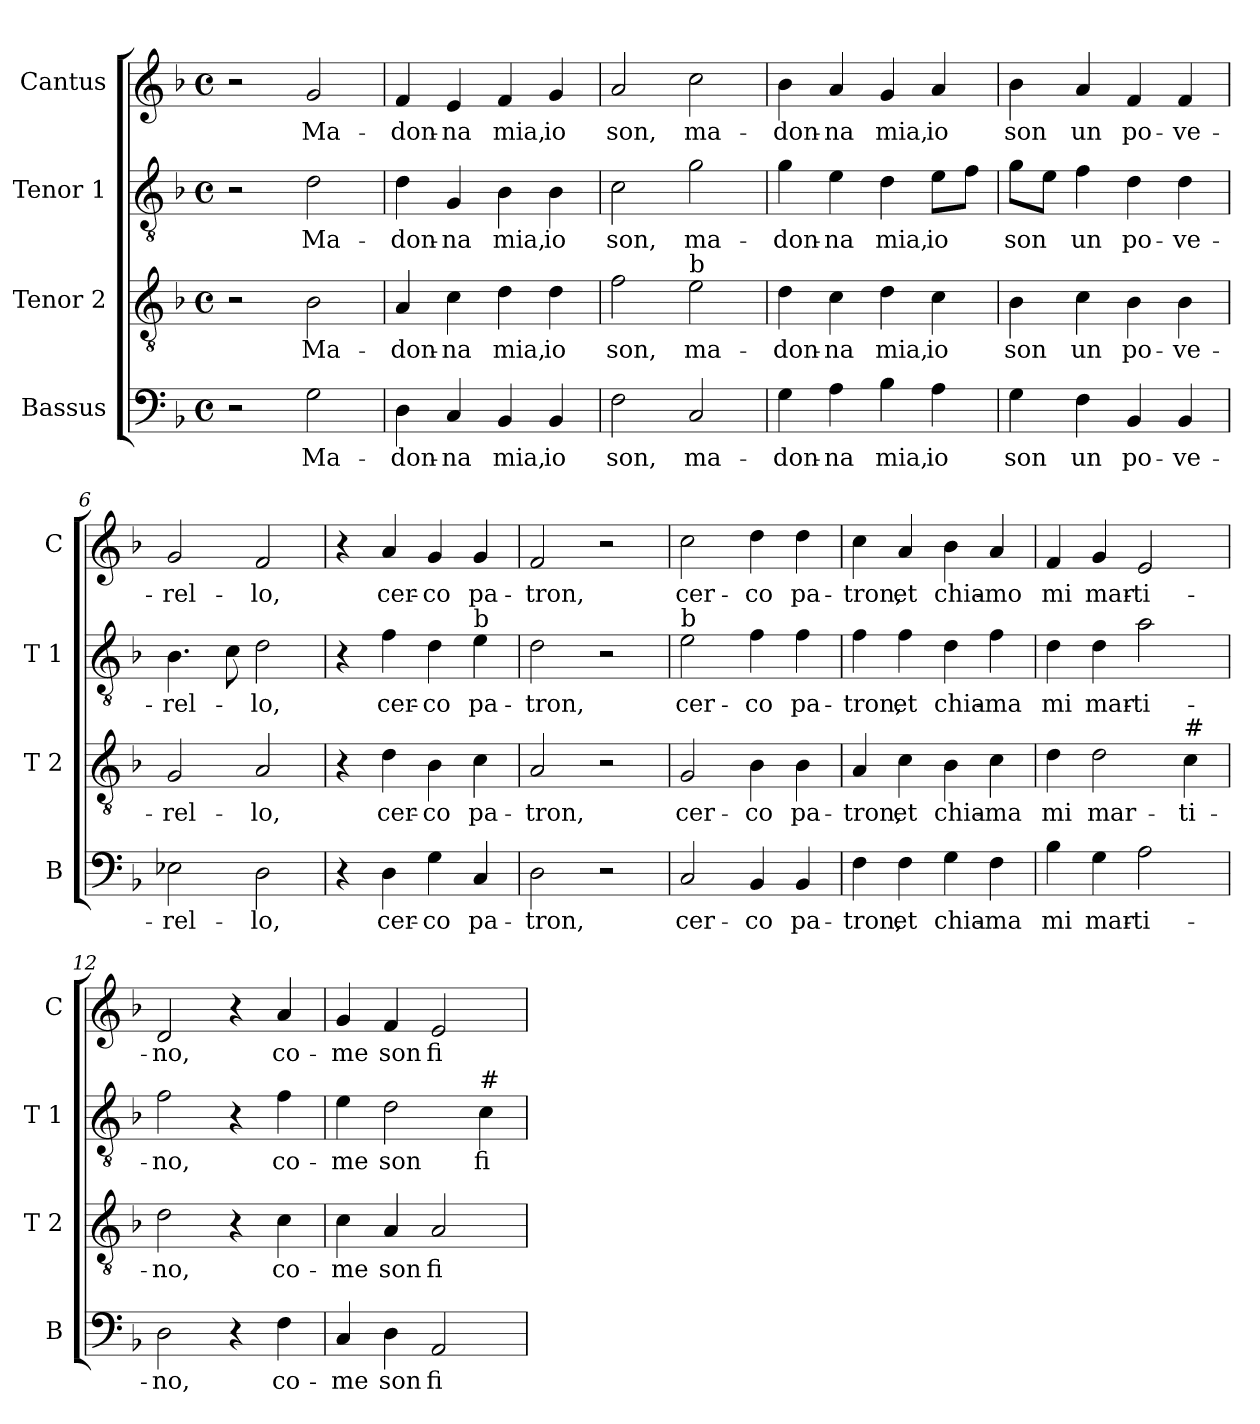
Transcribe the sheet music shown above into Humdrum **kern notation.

**kern	**text	**kern	**text	**kern	**text	**kern	**text
*part4	*part4	*part3	*part3	*part2	*part2	*part1	*part1
*staff4	*staff4	*staff3	*staff3	*staff2	*staff2	*staff1	*staff1
*I"Bassus	*	*I"Tenor 2	*	*I"Tenor 1	*	*I"Cantus	*
*I'B	*	*I'T 2	*	*I'T 1	*	*I'C	*
*clefF4	*	*clefGv2	*	*clefGv2	*	*clefG2	*
*k[b-]	*	*k[b-]	*	*k[b-]	*	*k[b-]	*
*F:	*	*F:	*	*F:	*	*F:	*
*M4/4	*	*M4/4	*	*M4/4	*	*M4/4	*
*met(c)	*	*met(c)	*	*met(c)	*	*met(c)	*
=1	=1	=1	=1	=1	=1	=1	=1
2r	.	2r	.	2r	.	2r	.
!	!LO:LY:b	!	!LO:LY:b	!	!LO:LY:b	!	!LO:LY:b
2G\	Ma-	2B-\	Ma-	2d\	Ma-	2g/	Ma-
=2	=2	=2	=2	=2	=2	=2	=2
!	!LO:LY:b	!	!LO:LY:b	!	!LO:LY:b	!	!LO:LY:b
4D\	-don-	4A/	-don-	4d\	-don-	4f/	-don-
!	!LO:LY:b	!	!LO:LY:b	!	!LO:LY:b	!	!LO:LY:b
4C/	-na	4c\	-na	4G/	-na	4e/	-na
!	!LO:LY:b	!	!LO:LY:b	!	!LO:LY:b	!	!LO:LY:b
4BB-/	mia,	4d\	mia,	4B-\	mia,	4f/	mia,
!	!LO:LY:b	!	!LO:LY:b	!	!LO:LY:b	!	!LO:LY:b
4BB-/	io	4d\	io	4B-\	io	4g/	io
=3	=3	=3	=3	=3	=3	=3	=3
!	!LO:LY:b	!	!LO:LY:b	!	!LO:LY:b	!	!LO:LY:b
2F\	son,	2f\	son,	2c\	son,	2a/	son,
!	!	!LO:TX:a:t=b	!	!	!	!	!
!	!LO:LY:b	!	!LO:LY:b	!	!LO:LY:b	!	!LO:LY:b
2C/	ma-	2e\	ma-	2g\	ma-	2cc\	ma-
=4	=4	=4	=4	=4	=4	=4	=4
!	!LO:LY:b	!	!LO:LY:b	!	!LO:LY:b	!	!LO:LY:b
4G\	-don-	4d\	-don-	4g\	-don-	4b-\	-don-
!	!LO:LY:b	!	!LO:LY:b	!	!LO:LY:b	!	!LO:LY:b
4A\	-na	4c\	-na	4e\	-na	4a/	-na
!	!LO:LY:b	!	!LO:LY:b	!	!LO:LY:b	!	!LO:LY:b
4B-\	mia,	4d\	mia,	4d\	mia,	4g/	mia,
!	!LO:LY:b	!	!LO:LY:b	!	!LO:LY:b	!	!LO:LY:b
4A\	io	4c\	io	8e\L	io	4a/	io
.	.	.	.	8f\J	.	.	.
!!LO:LB:g=z
=5	=5	=5	=5	=5	=5	=5	=5
!	!LO:LY:b	!	!LO:LY:b	!	!LO:LY:b	!	!LO:LY:b
4G\	son	4B-\	son	8g\L	son	4b-\	son
.	.	.	.	8e\J	.	.	.
!	!LO:LY:b	!	!LO:LY:b	!	!LO:LY:b	!	!LO:LY:b
4F\	un	4c\	un	4f\	un	4a/	un
!	!LO:LY:b	!	!LO:LY:b	!	!LO:LY:b	!	!LO:LY:b
4BB-/	po-	4B-\	po-	4d\	po-	4f/	po-
!	!LO:LY:b	!	!LO:LY:b	!	!LO:LY:b	!	!LO:LY:b
4BB-/	-ve-	4B-\	-ve-	4d\	-ve-	4f/	-ve-
=6	=6	=6	=6	=6	=6	=6	=6
!	!LO:LY:b	!	!LO:LY:b	!	!LO:LY:b	!	!LO:LY:b
2E-X\	-rel-	2G/	-rel-	4.B-\	-rel-	2g/	-rel-
.	.	.	.	8c\	.	.	.
!	!LO:LY:b	!	!LO:LY:b	!	!LO:LY:b	!	!LO:LY:b
2D\	-lo,	2A/	-lo,	2d\	-lo,	2f/	-lo,
=7	=7	=7	=7	=7	=7	=7	=7
4r	.	4r	.	4r	.	4r	.
!	!LO:LY:b	!	!LO:LY:b	!	!LO:LY:b	!	!LO:LY:b
4D\	cer-	4d\	cer-	4f\	cer-	4a/	cer-
!	!LO:LY:b	!	!LO:LY:b	!	!LO:LY:b	!	!LO:LY:b
4G\	-co	4B-\	-co	4d\	-co	4g/	-co
!	!	!	!	!LO:TX:a:t=b	!	!	!
!	!LO:LY:b	!	!LO:LY:b	!	!LO:LY:b	!	!LO:LY:b
4C/	pa-	4c\	pa-	4e\	pa-	4g/	pa-
=8	=8	=8	=8	=8	=8	=8	=8
!	!LO:LY:b	!	!LO:LY:b	!	!LO:LY:b	!	!LO:LY:b
2D\	-tron,	2A/	-tron,	2d\	-tron,	2f/	-tron,
2r	.	2r	.	2r	.	2r	.
=9	=9	=9	=9	=9	=9	=9	=9
!	!	!	!	!LO:TX:a:t=b	!	!	!
!	!LO:LY:b	!	!LO:LY:b	!	!LO:LY:b	!	!LO:LY:b
2C/	cer-	2G/	cer-	2e\	cer-	2cc\	cer-
!	!LO:LY:b	!	!LO:LY:b	!	!LO:LY:b	!	!LO:LY:b
4BB-/	-co	4B-\	-co	4f\	-co	4dd\	-co
!	!LO:LY:b	!	!LO:LY:b	!	!LO:LY:b	!	!LO:LY:b
4BB-/	pa-	4B-\	pa-	4f\	pa-	4dd\	pa-
!!LO:LB:g=z
=10	=10	=10	=10	=10	=10	=10	=10
!	!LO:LY:b	!	!LO:LY:b	!	!LO:LY:b	!	!LO:LY:b
4F\	-tron,	4A/	-tron,	4f\	-tron,	4cc\	-tron,
!	!LO:LY:b	!	!LO:LY:b	!	!LO:LY:b	!	!LO:LY:b
4F\	et	4c\	et	4f\	et	4a/	et
!	!LO:LY:b	!	!LO:LY:b	!	!LO:LY:b	!	!LO:LY:b
4G\	chia-	4B-\	chia-	4d\	chia-	4b-\	chia-
!	!LO:LY:b	!	!LO:LY:b	!	!LO:LY:b	!	!LO:LY:b
4F\	-ma	4c\	-ma	4f\	-ma	4a/	-mo
=11	=11	=11	=11	=11	=11	=11	=11
!	!LO:LY:b	!	!LO:LY:b	!	!LO:LY:b	!	!LO:LY:b
4B-\	mi	4d\	mi	4d\	mi	4f/	mi
!	!LO:LY:b	!	!LO:LY:b	!	!LO:LY:b	!	!LO:LY:b
4G\	mar-	2d\	mar-	4d\	mar-	4g/	mar-
!	!LO:LY:b	!	!	!	!LO:LY:b	!	!LO:LY:b
2A\	-ti-	.	.	2a\	-ti-	2e/	-ti-
!	!	!LO:TX:a:t=#	!	!	!	!	!
!	!	!	!LO:LY:b	!	!	!	!
.	.	4c\	-ti-	.	.	.	.
=12	=12	=12	=12	=12	=12	=12	=12
!	!LO:LY:b	!	!LO:LY:b	!	!LO:LY:b	!	!LO:LY:b
2D\	-no,	2d\	-no,	2f\	-no,	2d/	-no,
4r	.	4r	.	4r	.	4r	.
!	!LO:LY:b	!	!LO:LY:b	!	!LO:LY:b	!	!LO:LY:b
4F\	co-	4c\	co-	4f\	co-	4a/	co-
=13	=13	=13	=13	=13	=13	=13	=13
!	!LO:LY:b	!	!LO:LY:b	!	!LO:LY:b	!	!LO:LY:b
4C/	-me	4c\	-me	4e\	-me	4g/	-me
!	!LO:LY:b	!	!LO:LY:b	!	!LO:LY:b	!	!LO:LY:b
4D\	son	4A/	son	2d\	son	4f/	son
!	!LO:LY:b	!	!LO:LY:b	!	!	!	!LO:LY:b
2AA/	fi-	2A/	fi-	.	.	2e/	fi-
!	!	!	!	!LO:TX:a:t=#	!	!	!
!	!	!	!	!	!LO:LY:b	!	!
.	.	.	.	4c\	fi-	.	.
=	=	=	=	=	=	=	=
*-	*-	*-	*-	*-	*-	*-	*-
